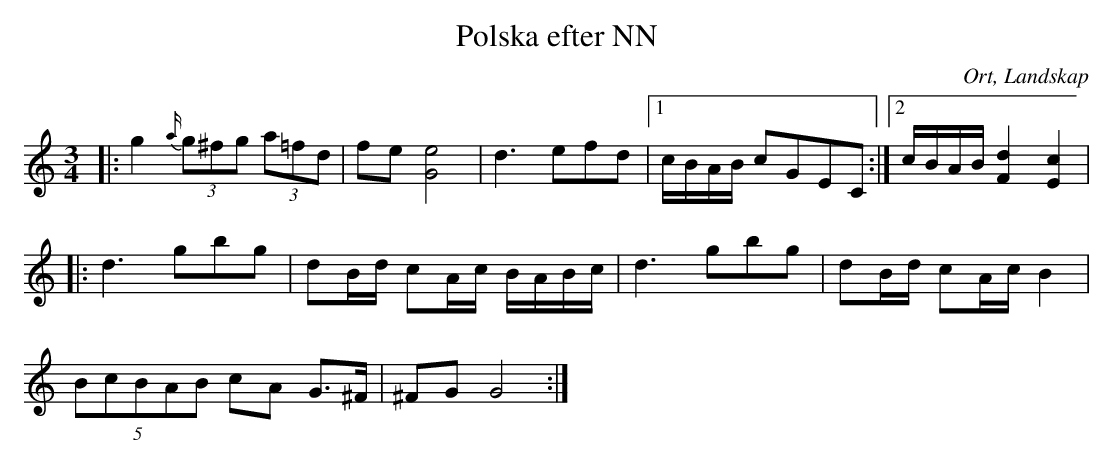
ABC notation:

X:1
T:Polska efter NN
O:Ort, Landskap
M:3/4
L:1/16
K:C
|:g4 {a/}(3g2^f2g2 (3a2=f2d2|f2e2 [G8e8]|d6 e2f2d2|1cBAB c2G2E2C2:|2 cBAB [F4d4][E4c4]|
|:d6 g2b2g2| d2Bd c2Ac BABc| d6 g2b2g2| d2Bd c2Ac B4|
(5B2c2B2A2B2 c2A2 G2>^F2| ^F2G2 G8 :|
